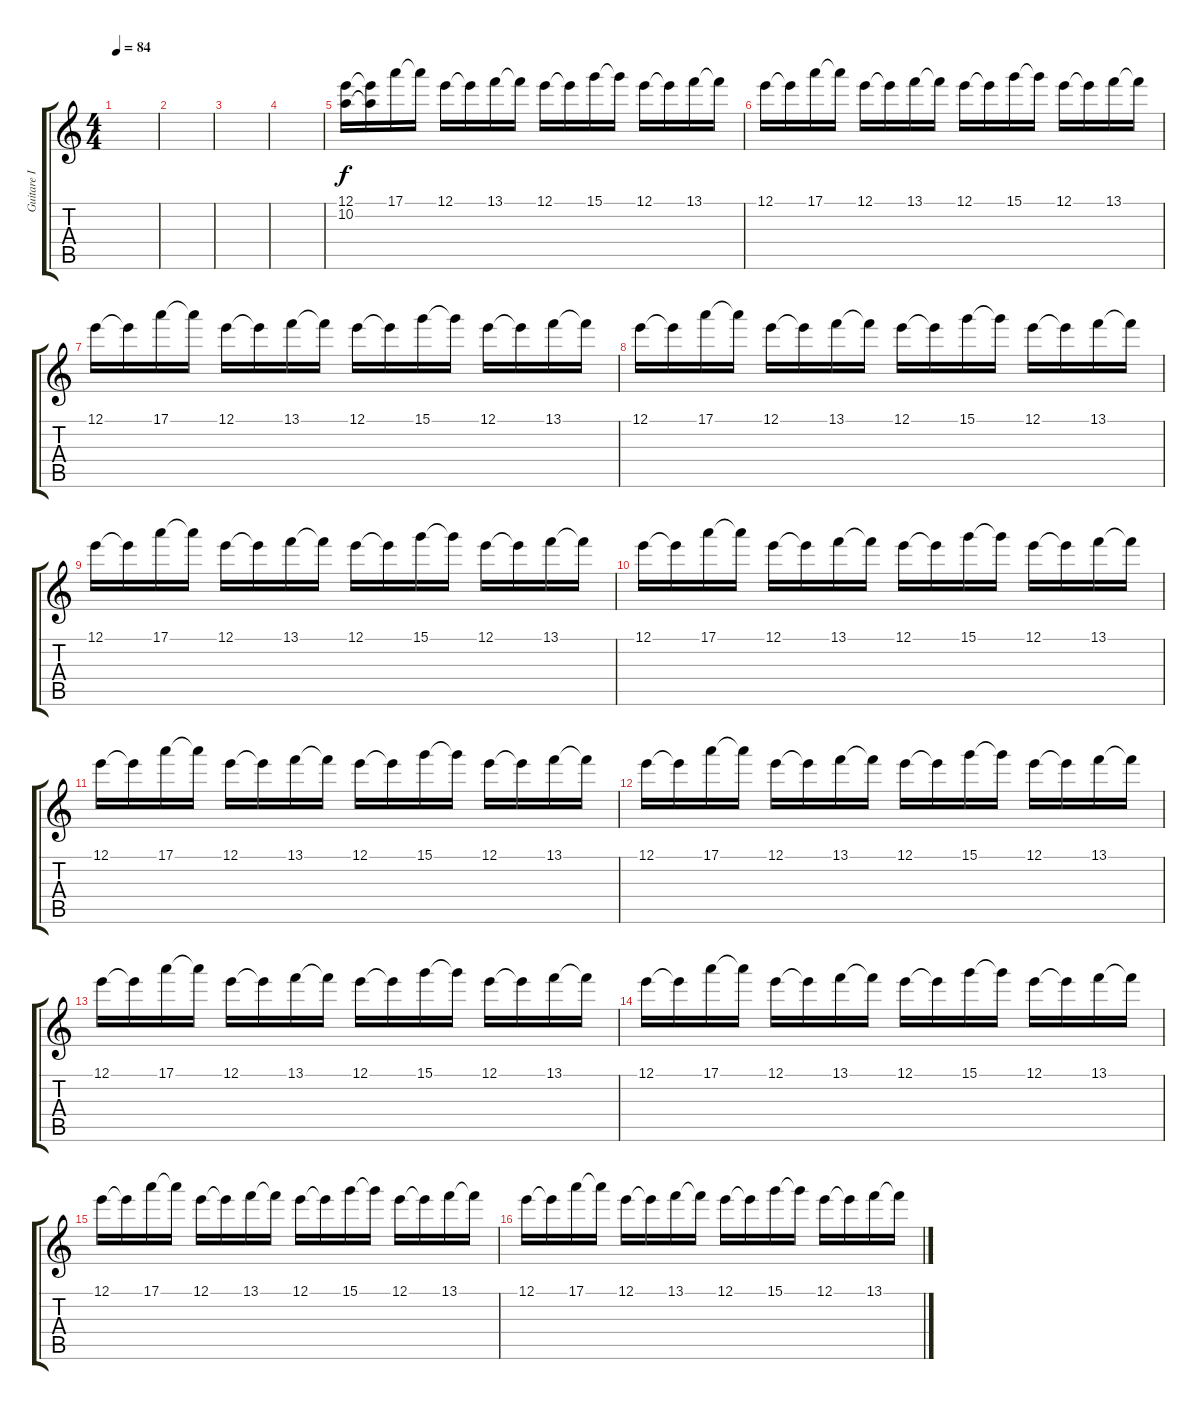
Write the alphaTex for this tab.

\track ("Guitare I" "Guitare I") {instrument electricguitarjazz}
\staff {score tabs}
\tuning (E4 B3 G3 D3 A2 E2) {hide}
\ts (4 4)
\tempo 84
\clef g2
\ks c
|
|
|
|
(12.1 10.2).16 (12.1{t} 10.2{t}).16 17.1.16 17.1{t}.16 12.1.16 12.1{t}.16 13.1.16 13.1{t}.16 12.1.16 12.1{t}.16 15.1.16 15.1{t}.16 12.1.16 12.1{t}.16 13.1.16 13.1{t}.16 |
12.1.16 12.1{t}.16 17.1.16 17.1{t}.16 12.1.16 12.1{t}.16 13.1.16 13.1{t}.16 12.1.16 12.1{t}.16 15.1.16 15.1{t}.16 12.1.16 12.1{t}.16 13.1.16 13.1{t}.16 |
12.1.16 12.1{t}.16 17.1.16 17.1{t}.16 12.1.16 12.1{t}.16 13.1.16 13.1{t}.16 12.1.16 12.1{t}.16 15.1.16 15.1{t}.16 12.1.16 12.1{t}.16 13.1.16 13.1{t}.16 |
12.1.16 12.1{t}.16 17.1.16 17.1{t}.16 12.1.16 12.1{t}.16 13.1.16 13.1{t}.16 12.1.16 12.1{t}.16 15.1.16 15.1{t}.16 12.1.16 12.1{t}.16 13.1.16 13.1{t}.16 |
12.1.16 12.1{t}.16 17.1.16 17.1{t}.16 12.1.16 12.1{t}.16 13.1.16 13.1{t}.16 12.1.16 12.1{t}.16 15.1.16 15.1{t}.16 12.1.16 12.1{t}.16 13.1.16 13.1{t}.16 |
12.1.16 12.1{t}.16 17.1.16 17.1{t}.16 12.1.16 12.1{t}.16 13.1.16 13.1{t}.16 12.1.16 12.1{t}.16 15.1.16 15.1{t}.16 12.1.16 12.1{t}.16 13.1.16 13.1{t}.16 |
12.1.16 12.1{t}.16 17.1.16 17.1{t}.16 12.1.16 12.1{t}.16 13.1.16 13.1{t}.16 12.1.16 12.1{t}.16 15.1.16 15.1{t}.16 12.1.16 12.1{t}.16 13.1.16 13.1{t}.16 |
12.1.16 12.1{t}.16 17.1.16 17.1{t}.16 12.1.16 12.1{t}.16 13.1.16 13.1{t}.16 12.1.16 12.1{t}.16 15.1.16 15.1{t}.16 12.1.16 12.1{t}.16 13.1.16 13.1{t}.16 |
12.1.16 12.1{t}.16 17.1.16 17.1{t}.16 12.1.16 12.1{t}.16 13.1.16 13.1{t}.16 12.1.16 12.1{t}.16 15.1.16 15.1{t}.16 12.1.16 12.1{t}.16 13.1.16 13.1{t}.16 |
12.1.16 12.1{t}.16 17.1.16 17.1{t}.16 12.1.16 12.1{t}.16 13.1.16 13.1{t}.16 12.1.16 12.1{t}.16 15.1.16 15.1{t}.16 12.1.16 12.1{t}.16 13.1.16 13.1{t}.16 |
12.1.16 12.1{t}.16 17.1.16 17.1{t}.16 12.1.16 12.1{t}.16 13.1.16 13.1{t}.16 12.1.16 12.1{t}.16 15.1.16 15.1{t}.16 12.1.16 12.1{t}.16 13.1.16 13.1{t}.16 |
12.1.16 12.1{t}.16 17.1.16 17.1{t}.16 12.1.16 12.1{t}.16 13.1.16 13.1{t}.16 12.1.16 12.1{t}.16 15.1.16 15.1{t}.16 12.1.16 12.1{t}.16 13.1.16 13.1{t}.16
